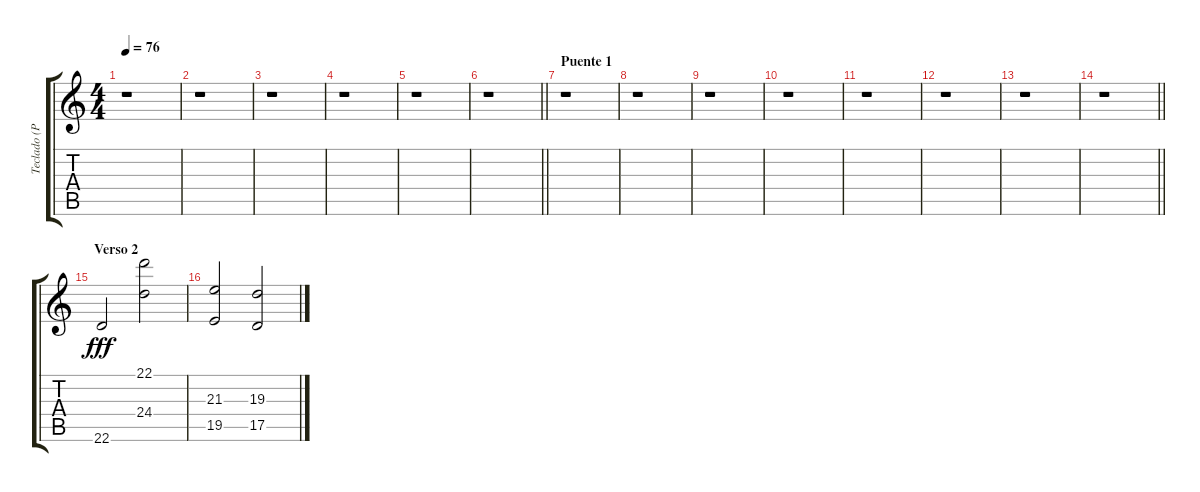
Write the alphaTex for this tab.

\track ("Teclado (Pad)" "Teclado (P") {instrument pad5bowed}
\staff {score tabs}
\tuning (E4 B3 G3 D3 A2 E2) {hide}
\ts (4 4)
\tempo 76
\clef g2
\ks c
r.1{dy fff} |
r.1 |
r.1 |
r.1 |
r.1 |
\barLineRight lightlight
r.1 |
\section ("" "Puente 1")
r.1 |
r.1 |
r.1 |
r.1 |
r.1 |
r.1 |
r.1 |
\barLineRight lightlight
r.1 |
\section ("" "Verso 2")
22.6.2 (22.1 24.4).2 |
(21.3 19.5).2 (19.3 17.5).2
